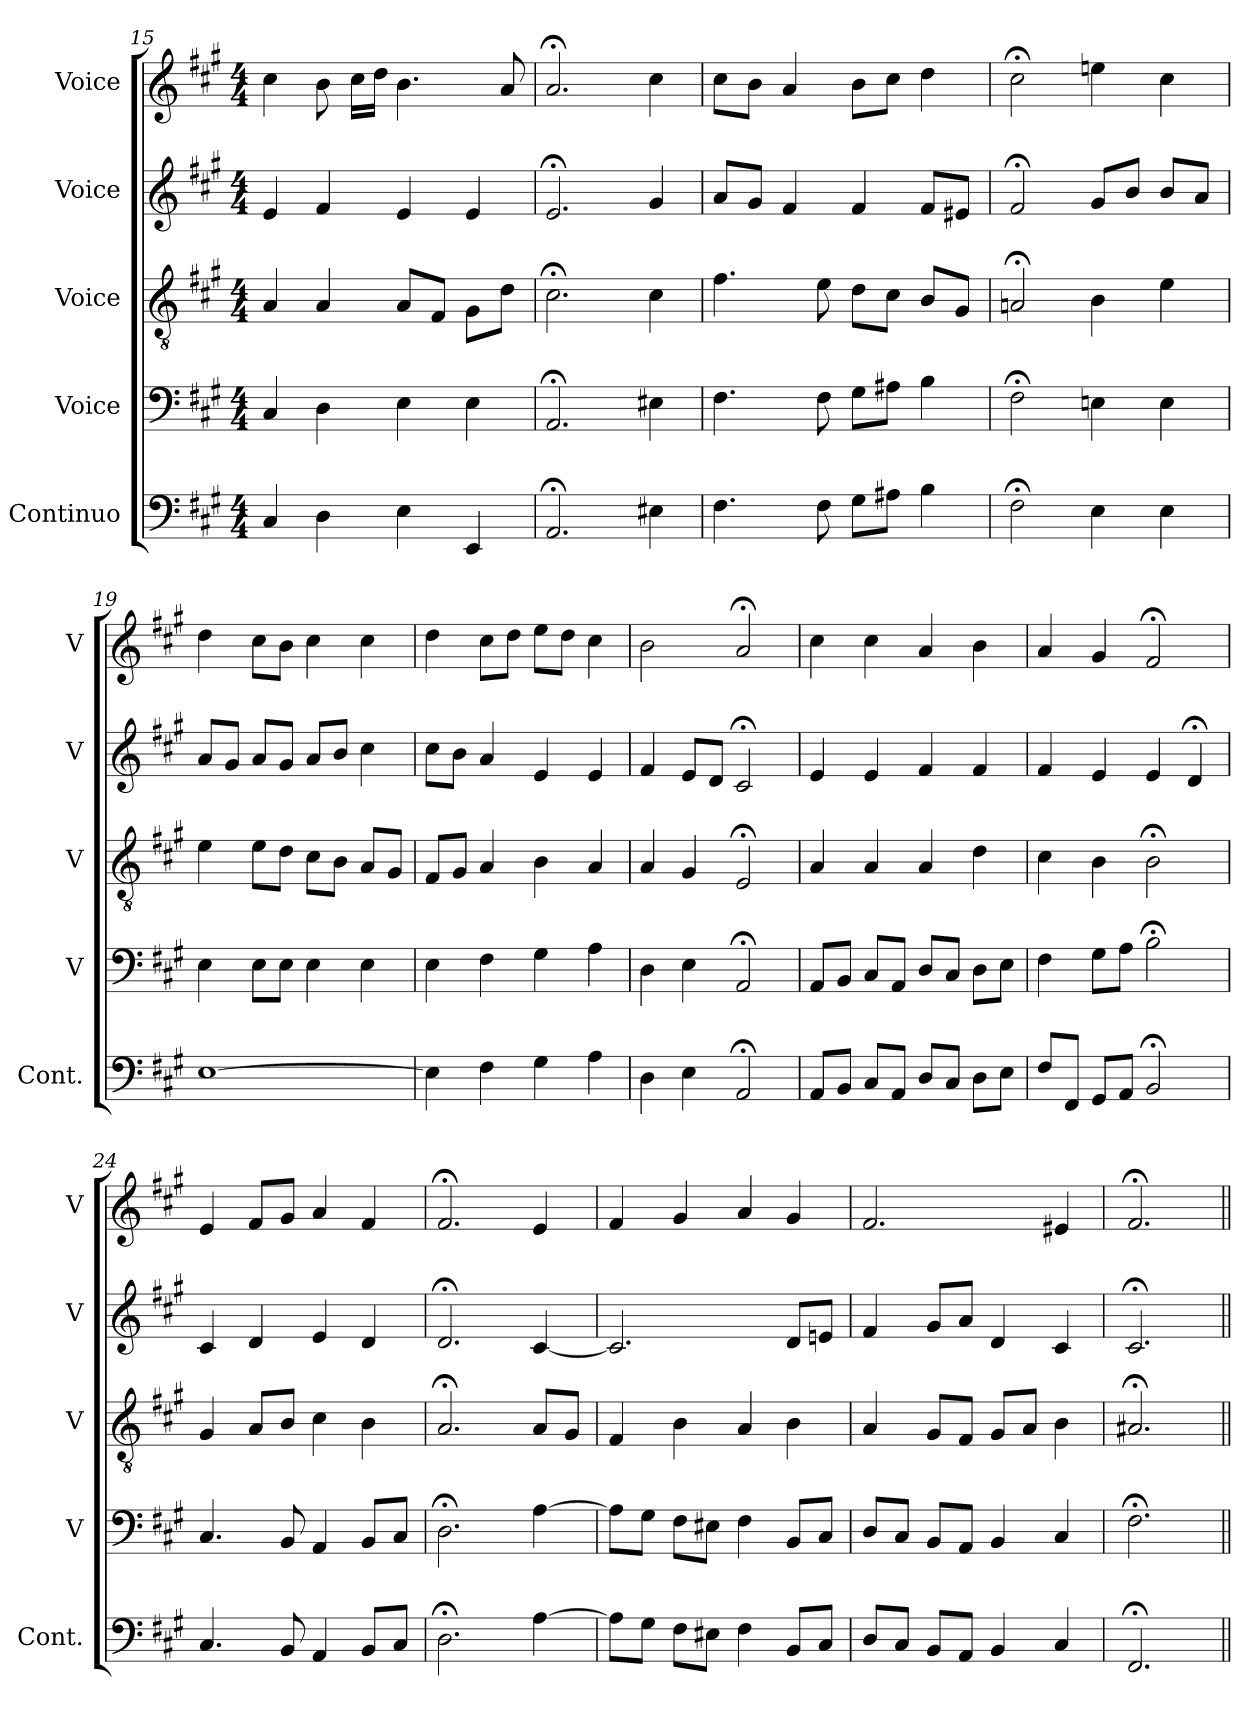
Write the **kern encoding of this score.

**kern	**kern	**kern	**kern	**kern
*part5	*part4	*part3	*part2	*part1
*staff5	*staff4	*staff3	*staff2	*staff1
*I"Continuo	*I"Voice	*I"Voice	*I"Voice	*I"Voice
*I'Cont.	*I'V	*I'V	*I'V	*I'V
*clefF4	*clefF4	*clefGv2	*clefG2	*clefG2
*k[f#c#g#]	*k[f#c#g#]	*k[f#c#g#]	*k[f#c#g#]	*k[f#c#g#]
*M4/4	*M4/4	*M4/4	*M4/4	*M4/4
=15	=15	=15	=15	=15
4C#	4C#	4A	4e	4cc#
4D	4D	4A	4f#	8b
.	.	.	.	16cc#LL
.	.	.	.	16ddJJ
4E	4E	8AL	4e	4.b
.	.	8F#J	.	.
4EE	4E	8G#L	4e	.
.	.	8dJ	.	8a
=16	=16	=16	=16	=16
2.AA;<	2.AA;<	2.c#;<	2.e;<	2.a;<
4E#X	4E#X	4c#	4g#	4cc#
=17	=17	=17	=17	=17
4.F#	4.F#	4.f#	8aL	8cc#L
.	.	.	8g#J	8bJ
.	.	.	4f#	4a
8F#	8F#	8e	.	.
8G#L	8G#L	8dL	4f#	8bL
8A#XJ	8A#XJ	8c#J	.	8cc#J
4B	4B	8BL	8f#L	4dd
.	.	8G#J	8e#XJ	.
=18	=18	=18	=18	=18
2F#;<	2F#;<	2An;<	2f#;<	2cc#;<
4E	4En	4B	8g#L	4een
.	.	.	8bJ	.
4E	4E	4e	8bL	4cc#
.	.	.	8aJ	.
=19	=19	=19	=19	=19
[1E	4E	4e	8aL	4dd
.	.	.	8g#J	.
.	8EL	8eL	8aL	8cc#L
.	8EJ	8dJ	8g#J	8bJ
.	4E	8c#L	8aL	4cc#
.	.	8BJ	8bJ	.
.	4E	8AL	4cc#	4cc#
.	.	8G#J	.	.
=20	=20	=20	=20	=20
4E]	4E	8F#L	8cc#L	4dd
.	.	8G#J	8bJ	.
4F#	4F#	4A	4a	8cc#L
.	.	.	.	8ddJ
4G#	4G#	4B	4e	8eeL
.	.	.	.	8ddJ
4A	4A	4A	4e	4cc#
=21	=21	=21	=21	=21
4D	4D	4A	4f#	2b
4E	4E	4G#	8eL	.
.	.	.	8dJ	.
2AA;<	2AA;<	2E;<	2c#;<	2a;<
=22	=22	=22	=22	=22
8AAL	8AAL	4A	4e	4cc#
8BBJ	8BBJ	.	.	.
8C#L	8C#L	4A	4e	4cc#
8AAJ	8AAJ	.	.	.
8DL	8DL	4A	4f#	4a
8C#J	8C#J	.	.	.
8DL	8DL	4d	4f#	4b
8EJ	8EJ	.	.	.
=23	=23	=23	=23	=23
8F#L	4F#	4c#	4f#	4a
8FF#J	.	.	.	.
8GG#L	8G#L	4B	4e	4g#
8AAJ	8AJ	.	.	.
2BB;<	2B;<	2B;<	4e	2f#;<
.	.	.	4d;<	.
=24	=24	=24	=24	=24
4.C#	4.C#	4G#	4c#	4e
.	.	8AL	4d	8f#L
8BB	8BB	8BJ	.	8g#J
4AA	4AA	4c#	4e	4a
8BBL	8BBL	4B	4d	4f#
8C#J	8C#J	.	.	.
=25	=25	=25	=25	=25
2.D;<	2.D;<	2.A;<	2.d;<	2.f#;<
[4A	[4A	8AL	[4c#	4e
.	.	8G#J	.	.
=26	=26	=26	=26	=26
8AL]	8AL]	4F#	2.c#]	4f#
8G#J	8G#J	.	.	.
8F#L	8F#L	4B	.	4g#
8E#XJ	8E#XJ	.	.	.
4F#	4F#	4A	.	4a
8BBL	8BBL	4B	8dL	4g#
8C#J	8C#J	.	8enJ	.
=27	=27	=27	=27	=27
8DL	8DL	4A	4f#	2.f#
8C#J	8C#J	.	.	.
8BBL	8BBL	8G#L	8g#L	.
8AAJ	8AAJ	8F#J	8aJ	.
4BB	4BB	8G#L	4d	.
.	.	8AJ	.	.
4C#	4C#	4B	4c#	4e#X
=28	=28	=28	=28	=28
2.FF#;<	2.F#;<	2.A#X;<	2.c#;<	2.f#;<
=||	=||	=||	=||	=||
*-	*-	*-	*-	*-
